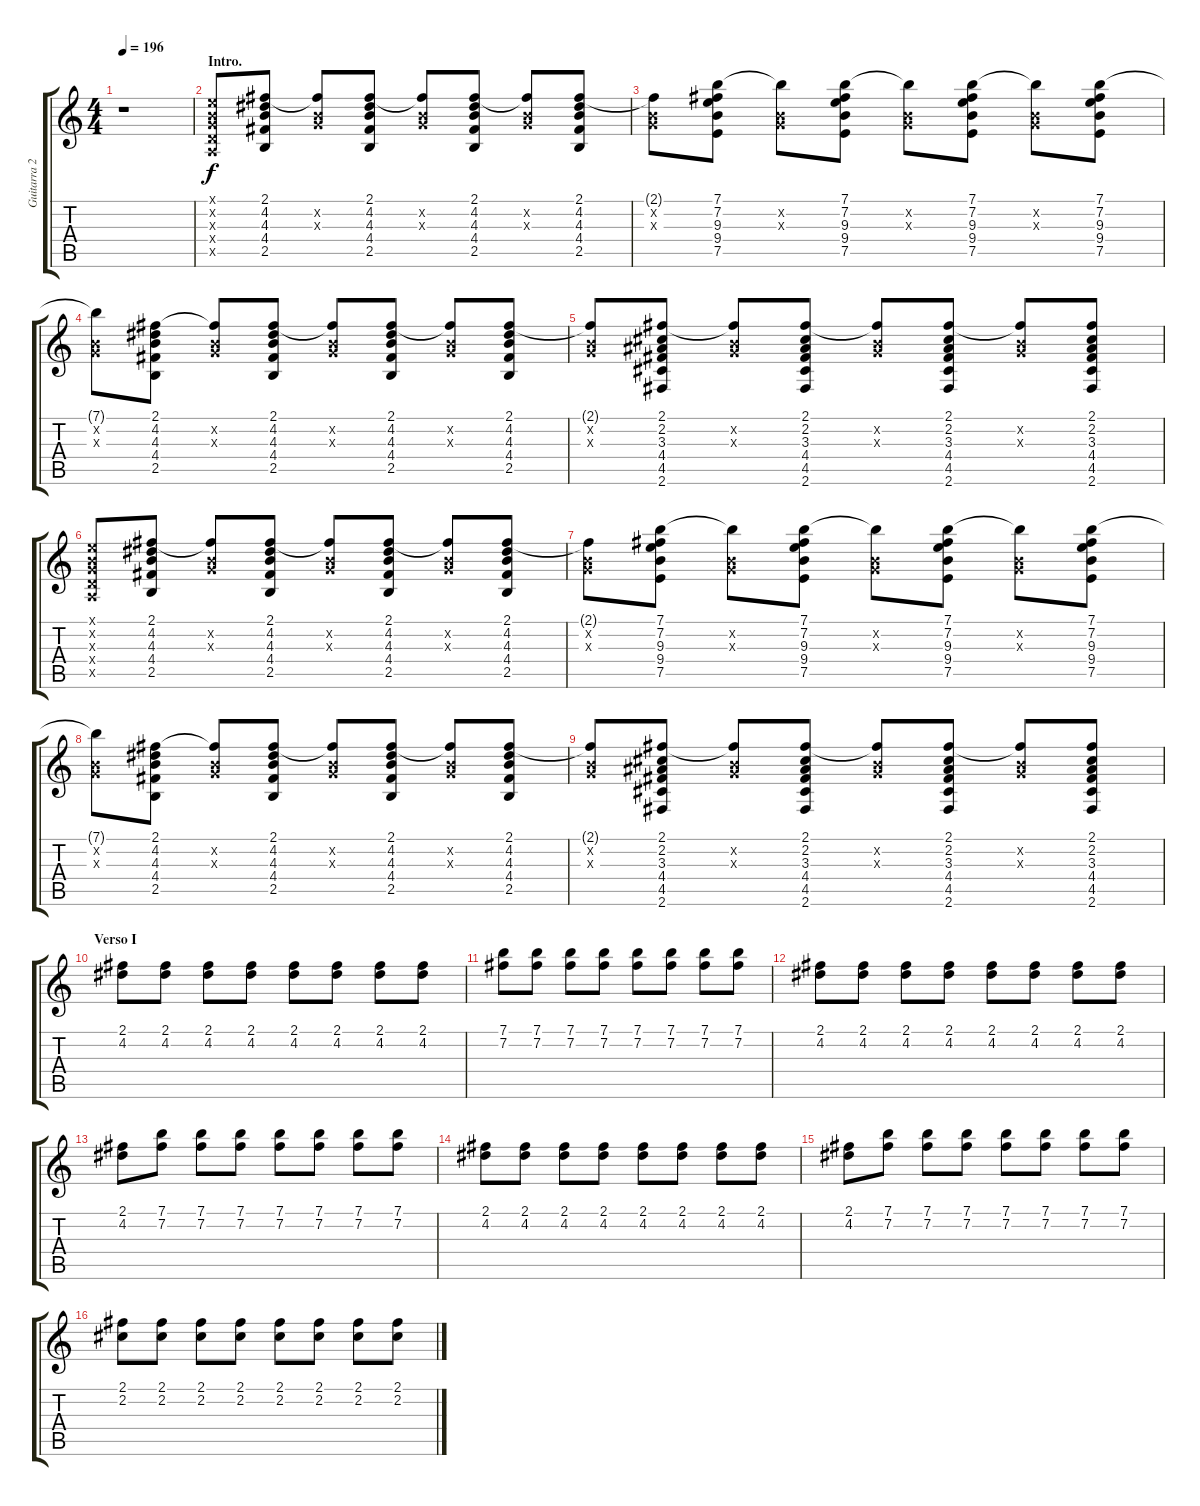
\track ("Guitarra 2 - Erik" "Guitarra 2") {instrument electricguitarclean}
\staff {score tabs}
\tuning (E4 B3 G3 D3 A2 E2) {hide}
\ts (4 4)
\tempo 196
\clef g2
\ks c
r.1{dy f instrument electricguitarclean} |
\section ("" "Intro.")
(0.1{x} 0.2{x} 0.3{x} 0.4{x} 0.5{x}).8 (2.1 4.2 4.3 4.4 2.5).8 (2.1{t} 0.2{x} 0.3{x}).8 (2.1 4.2 4.3 4.4 2.5).8 (2.1{t} 0.2{x} 0.3{x}).8 (2.1 4.2 4.3 4.4 2.5).8 (2.1{t} 0.2{x} 0.3{x}).8 (2.1 4.2 4.3 4.4 2.5).8 |
(2.1{t} 0.2{x} 0.3{x}).8 (7.1 7.2 9.3 9.4 7.5).8 (7.1{t} 0.2{x} 0.3{x}).8 (7.1 7.2 9.3 9.4 7.5).8 (7.1{t} 0.2{x} 0.3{x}).8 (7.1 7.2 9.3 9.4 7.5).8 (7.1{t} 0.2{x} 0.3{x}).8 (7.1 7.2 9.3 9.4 7.5).8 |
(7.1{t} 0.2{x} 0.3{x}).8 (2.1 4.2 4.3 4.4 2.5).8 (2.1{t} 0.2{x} 0.3{x}).8 (2.1 4.2 4.3 4.4 2.5).8 (2.1{t} 0.2{x} 0.3{x}).8 (2.1 4.2 4.3 4.4 2.5).8 (2.1{t} 0.2{x} 0.3{x}).8 (2.1 4.2 4.3 4.4 2.5).8 |
(2.1{t} 0.2{x} 0.3{x}).8 (2.1 2.2 3.3 4.4 4.5 2.6).8 (2.1{t} 0.2{x} 0.3{x}).8 (2.1 2.2 3.3 4.4 4.5 2.6).8 (2.1{t} 0.2{x} 0.3{x}).8 (2.1 2.2 3.3 4.4 4.5 2.6).8 (2.1{t} 0.2{x} 0.3{x}).8 (2.1 2.2 3.3 4.4 4.5 2.6).8 |
(0.1{x} 0.2{x} 0.3{x} 0.4{x} 0.5{x}).8 (2.1 4.2 4.3 4.4 2.5).8 (2.1{t} 0.2{x} 0.3{x}).8 (2.1 4.2 4.3 4.4 2.5).8 (2.1{t} 0.2{x} 0.3{x}).8 (2.1 4.2 4.3 4.4 2.5).8 (2.1{t} 0.2{x} 0.3{x}).8 (2.1 4.2 4.3 4.4 2.5).8 |
(2.1{t} 0.2{x} 0.3{x}).8 (7.1 7.2 9.3 9.4 7.5).8 (7.1{t} 0.2{x} 0.3{x}).8 (7.1 7.2 9.3 9.4 7.5).8 (7.1{t} 0.2{x} 0.3{x}).8 (7.1 7.2 9.3 9.4 7.5).8 (7.1{t} 0.2{x} 0.3{x}).8 (7.1 7.2 9.3 9.4 7.5).8 |
(7.1{t} 0.2{x} 0.3{x}).8 (2.1 4.2 4.3 4.4 2.5).8 (2.1{t} 0.2{x} 0.3{x}).8 (2.1 4.2 4.3 4.4 2.5).8 (2.1{t} 0.2{x} 0.3{x}).8 (2.1 4.2 4.3 4.4 2.5).8 (2.1{t} 0.2{x} 0.3{x}).8 (2.1 4.2 4.3 4.4 2.5).8 |
(2.1{t} 0.2{x} 0.3{x}).8 (2.1 2.2 3.3 4.4 4.5 2.6).8 (2.1{t} 0.2{x} 0.3{x}).8 (2.1 2.2 3.3 4.4 4.5 2.6).8 (2.1{t} 0.2{x} 0.3{x}).8 (2.1 2.2 3.3 4.4 4.5 2.6).8 (2.1{t} 0.2{x} 0.3{x}).8 (2.1 2.2 3.3 4.4 4.5 2.6).8 |
\section ("" "Verso I")
(2.1 4.2).8 (2.1 4.2).8 (2.1 4.2).8 (2.1 4.2).8 (2.1 4.2).8 (2.1 4.2).8 (2.1 4.2).8 (2.1 4.2).8 |
(7.1 7.2).8 (7.1 7.2).8 (7.1 7.2).8 (7.1 7.2).8 (7.1 7.2).8 (7.1 7.2).8 (7.1 7.2).8 (7.1 7.2).8 |
(2.1 4.2).8 (2.1 4.2).8 (2.1 4.2).8 (2.1 4.2).8 (2.1 4.2).8 (2.1 4.2).8 (2.1 4.2).8 (2.1 4.2).8 |
(2.1 4.2).8 (7.1 7.2).8 (7.1 7.2).8 (7.1 7.2).8 (7.1 7.2).8 (7.1 7.2).8 (7.1 7.2).8 (7.1 7.2).8 |
(2.1 4.2).8 (2.1 4.2).8 (2.1 4.2).8 (2.1 4.2).8 (2.1 4.2).8 (2.1 4.2).8 (2.1 4.2).8 (2.1 4.2).8 |
(2.1 4.2).8 (7.1 7.2).8 (7.1 7.2).8 (7.1 7.2).8 (7.1 7.2).8 (7.1 7.2).8 (7.1 7.2).8 (7.1 7.2).8 |
(2.1 2.2).8 (2.1 2.2).8 (2.1 2.2).8 (2.1 2.2).8 (2.1 2.2).8 (2.1 2.2).8 (2.1 2.2).8 (2.1 2.2).8
